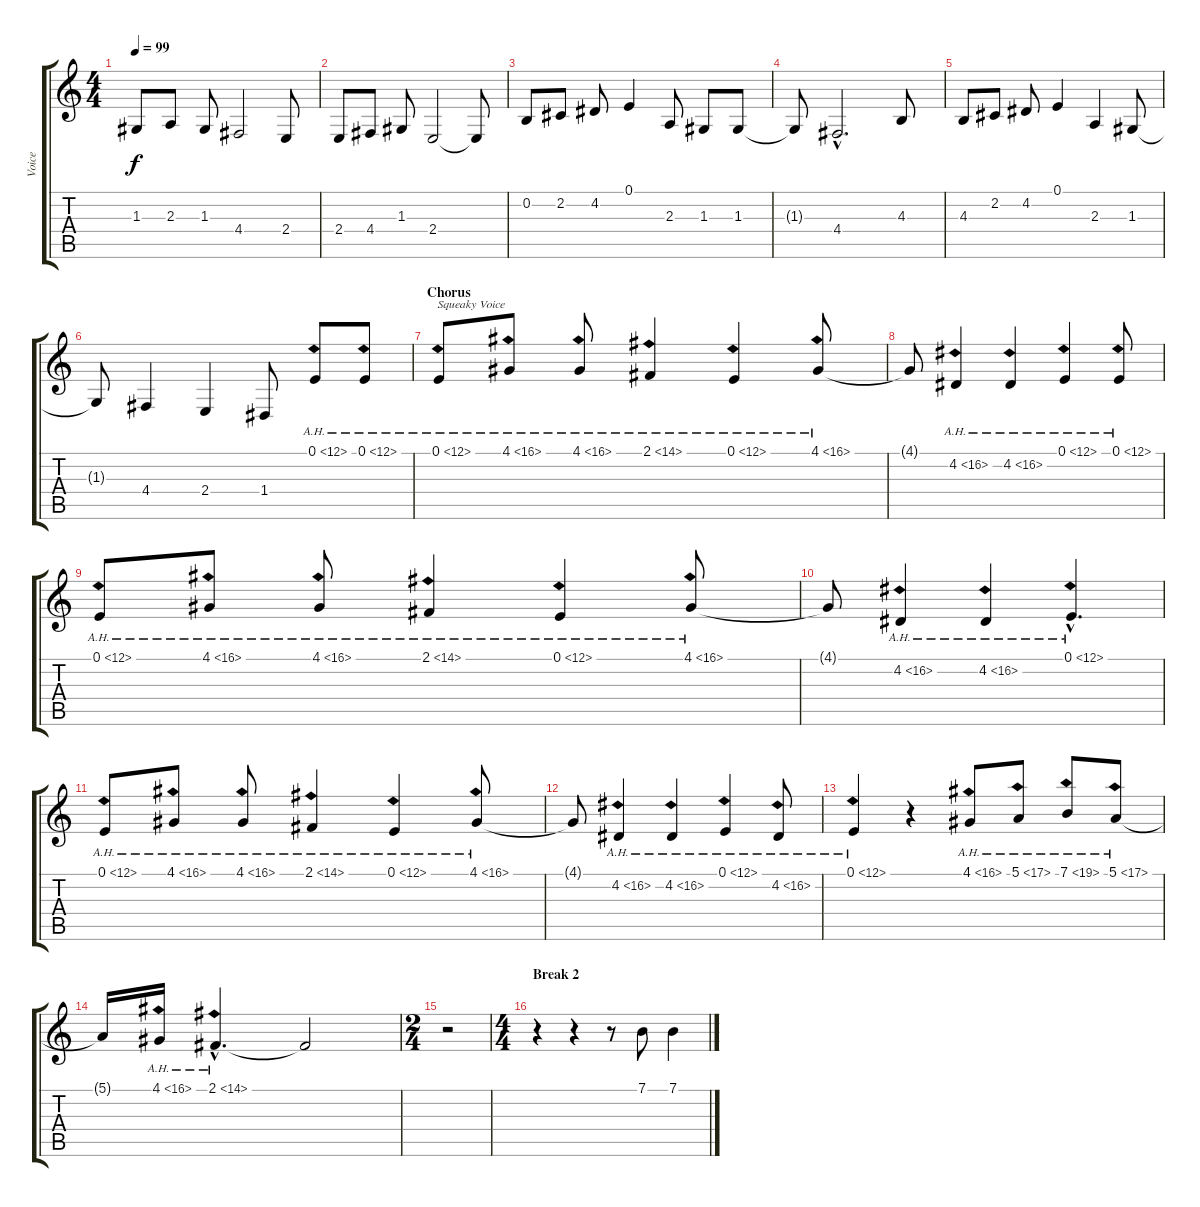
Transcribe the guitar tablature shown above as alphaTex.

\track ("Voice" "Voice") {instrument altosax}
\staff {score tabs}
\tuning (E4 B3 G3 D3 A2 E2) {hide}
\ts (4 4)
\tempo 99
\clef g2
\ks c
1.3.8{dy f} 2.3.8 1.3.8 4.4.2 2.4.8 |
2.4.8 4.4.8 1.3.8 2.4.2 2.4{t}.8 |
0.2.8 2.2.8 4.2.8 0.1.4 2.3.8 1.3.8 1.3.8 |
1.3{t}.8 4.4{hac}.2{d} 4.3.8 |
4.3.8 2.2.8 4.2.8 0.1.4 2.3.4 1.3.8 |
1.3{t}.8{volume 10} 4.4.4 2.4.4 1.4.8 0.1{ah 12}.8 0.1{ah 12}.8 |
\section ("" "Chorus")
0.1{ah 12}.8{txt "Squeaky Voice"} 4.1{ah 12}.8 4.1{ah 12}.8 2.1{ah 12}.4 0.1{ah 12}.4 4.1{ah 12}.8 |
4.1{t}.8 4.2{ah 12}.4 4.2{ah 12}.4 0.1{ah 12}.4 0.1{ah 12}.8 |
0.1{ah 12}.8 4.1{ah 12}.8 4.1{ah 12}.8 2.1{ah 12}.4 0.1{ah 12}.4 4.1{ah 12}.8 |
4.1{t}.8 4.2{ah 12}.4 4.2{ah 12}.4 0.1{ah 12 hac}.4{d} |
0.1{ah 12}.8 4.1{ah 12}.8 4.1{ah 12}.8 2.1{ah 12}.4 0.1{ah 12}.4 4.1{ah 12}.8 |
4.1{t}.8 4.2{ah 12}.4 4.2{ah 12}.4 0.1{ah 12}.4 4.2{ah 12}.8 |
0.1{ah 12}.4 r.4 4.1{ah 12}.8 5.1{ah 12}.8 7.1{ah 12}.8 5.1{ah 12}.8 |
5.1{t}.16 4.1{ah 12}.16{volume 4} 2.1{ah 12 hac}.4{d} 2.1{t}.2 |
\ts (2 4)
r.2{volume 13} |
\ts (4 4)
\section ("" "Break 2")
r.4 r.4 r.8 7.1.8 7.1.4
